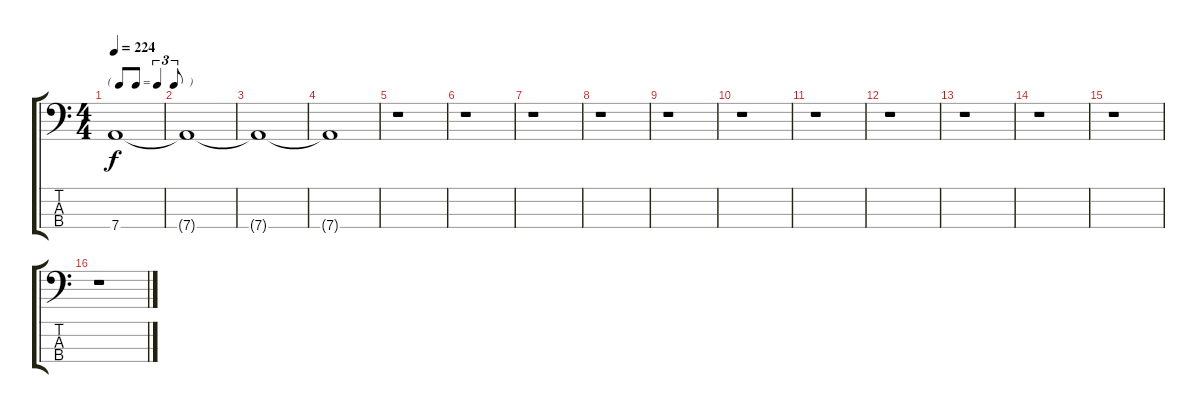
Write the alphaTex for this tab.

\track "" {instrument electricbasspick}
\staff {score tabs}
\tuning (G2 D2 A1 D1) {hide}
\ts (4 4)
\tf triplet8th
\tempo 224
\clef f4
\ks c
7.4{t}.1{dy f} |
7.4{t}.1 |
7.4{t}.1 |
7.4{t}.1 |
r.1 |
r.1 |
r.1 |
r.1 |
r.1 |
r.1 |
r.1 |
r.1 |
r.1 |
r.1 |
r.1 |
r.1
